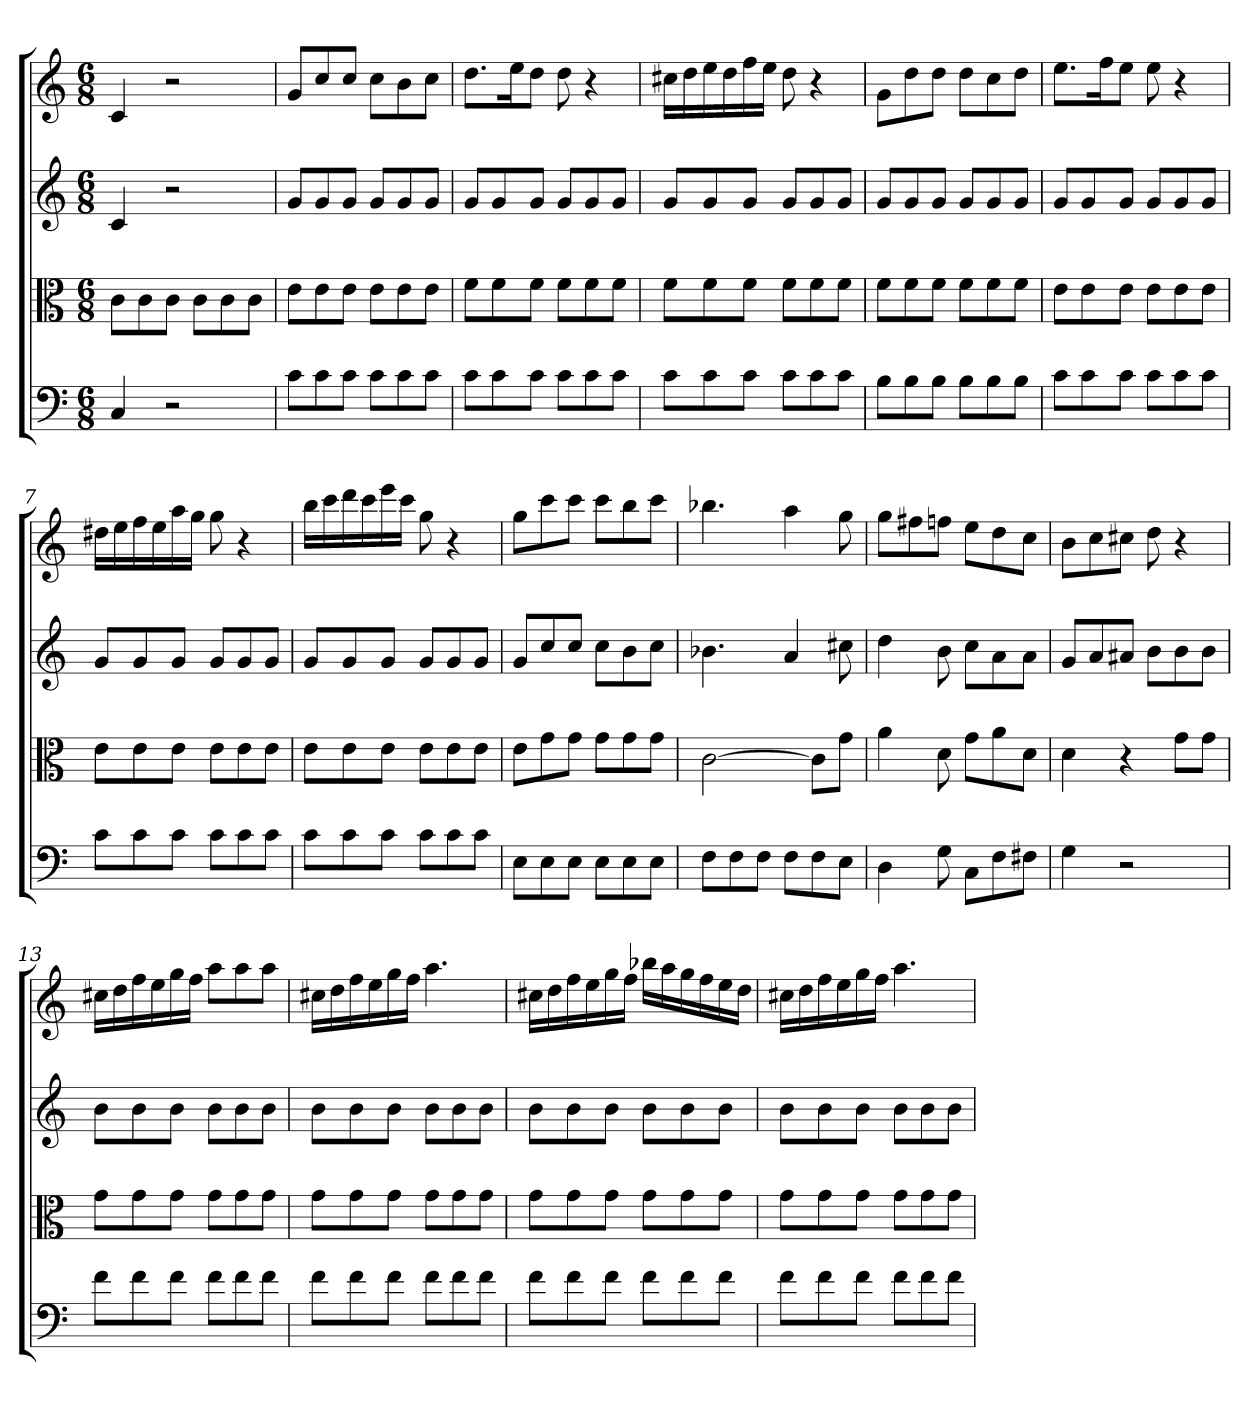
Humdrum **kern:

**kern	**kern	**kern	**kern
*part4	*part3	*part2	*part1
*staff4	*staff3	*staff2	*staff1
*clefF4	*clefC3	*	*
*k[]	*k[]	*k[]	*k[]
*C:	*C:	*C:	*C:
*M6/8	*M6/8	*M6/8	*M6/8
=	=	=	=
4C	8c\L	4c	4c
.	8c\	.	.
2r	8c\J	2r	2r
.	8c\L	.	.
.	8c\	.	.
.	8c\J	.	.
=2	=2	=2	=2
8c\L	8e\L	8gL	8gL
8c\	8e\	8g	8cc
8c\J	8e\J	8gJ	8ccJ
8c\L	8e\L	8gL	8ccL
8c\	8e\	8g	8b
8c\J	8e\J	8gJ	8ccJ
=3	=3	=3	=3
8c\L	8f\L	8gL	8.ddL
8c\	8f\	8g	.
.	.	.	16eeK
8c\J	8f\J	8gJ	8ddJ
8c\L	8f\L	8gL	8dd
8c\	8f\	8g	4r
8c\J	8f\J	8gJ	.
=4	=4	=4	=4
8c\L	8f\L	8gL	16cc#XLL
.	.	.	16dd
8c\	8f\	8g	16ee
.	.	.	16dd
8c\J	8f\J	8gJ	16ff
.	.	.	16eeJJ
8c\L	8f\L	8gL	8dd
8c\	8f\	8g	4r
8c\J	8f\J	8gJ	.
=5	=5	=5	=5
8B\L	8f\L	8gL	8gL
8B\	8f\	8g	8dd
8B\J	8f\J	8gJ	8ddJ
8B\L	8f\L	8gL	8ddL
8B\	8f\	8g	8cc
8B\J	8f\J	8gJ	8ddJ
=6	=6	=6	=6
8c\L	8e\L	8gL	8.eeL
8c\	8e\	8g	.
.	.	.	16ffK
8c\J	8e\J	8gJ	8eeJ
8c\L	8e\L	8gL	8ee
8c\	8e\	8g	4r
8c\J	8e\J	8gJ	.
=7	=7	=7	=7
8c\L	8e\L	8gL	16dd#XLL
.	.	.	16ee
8c\	8e\	8g	16ff
.	.	.	16ee
8c\J	8e\J	8gJ	16aa
.	.	.	16ggJJ
8c\L	8e\L	8gL	8gg
8c\	8e\	8g	4r
8c\J	8e\J	8gJ	.
=8	=8	=8	=8
8c\L	8e\L	8gL	16bbLL
.	.	.	16ccc
8c\	8e\	8g	16ddd
.	.	.	16ccc
8c\J	8e\J	8gJ	16eee
.	.	.	16cccJJ
8c\L	8e\L	8gL	8gg
8c\	8e\	8g	4r
8c\J	8e\J	8gJ	.
=9	=9	=9	=9
8E\L	8e\L	8gL	8ggL
8E\	8g\	8cc	8ccc
8E\J	8g\J	8ccJ	8cccJ
8E\L	8g\L	8ccL	8cccL
8E\	8g\	8b	8bb
8E\J	8g\J	8ccJ	8cccJ
=10	=10	=10	=10
8F\L	[2c	4.b-X	4.bb-X
8F\	.	.	.
8F\J	.	.	.
8F\L	.	4a	4aa
8F\	8c\L]	.	.
8E\J	8g\J	8cc#X	8gg
=11	=11	=11	=11
4D	4a	4dd	8ggL
.	.	.	8ff#X
8G	8d	8b	8ffnJ
8C\L	8g\L	8ccL	8eeL
8F\	8a\	8a	8dd
8F#X\J	8d\J	8aJ	8ccJ
=12	=12	=12	=12
4G	4d	8gL	8bL
.	.	8a	8cc
2r	4r	8a#XJ	8cc#XJ
.	.	8bL	8dd
.	8g\L	8b	4r
.	8g\J	8bJ	.
=13	=13	=13	=13
8f\L	8g\L	8bL	16cc#XLL
.	.	.	16dd
8f\	8g\	8b	16ff
.	.	.	16ee
8f\J	8g\J	8bJ	16gg
.	.	.	16ffJJ
8f\L	8g\L	8bL	8aaL
8f\	8g\	8b	8aa
8f\J	8g\J	8bJ	8aaJ
=14	=14	=14	=14
8f\L	8g\L	8bL	16cc#XLL
.	.	.	16dd
8f\	8g\	8b	16ff
.	.	.	16ee
8f\J	8g\J	8bJ	16gg
.	.	.	16ffJJ
8f\L	8g\L	8bL	4.aa
8f\	8g\	8b	.
8f\J	8g\J	8bJ	.
=15	=15	=15	=15
8f\L	8g\L	8bL	16cc#XLL
.	.	.	16dd
8f\	8g\	8b	16ff
.	.	.	16ee
8f\J	8g\J	8bJ	16gg
.	.	.	16ffJJ
8f\L	8g\L	8bL	16bb-XLL
.	.	.	16aa
8f\	8g\	8b	16gg
.	.	.	16ff
8f\J	8g\J	8bJ	16ee
.	.	.	16ddJJ
=16	=16	=16	=16
8f\L	8g\L	8bL	16cc#XLL
.	.	.	16dd
8f\	8g\	8b	16ff
.	.	.	16ee
8f\J	8g\J	8bJ	16gg
.	.	.	16ffJJ
8f\L	8g\L	8bL	4.aa
8f\	8g\	8b	.
8f\J	8g\J	8bJ	.
=	=	=	=
*-	*-	*-	*-
